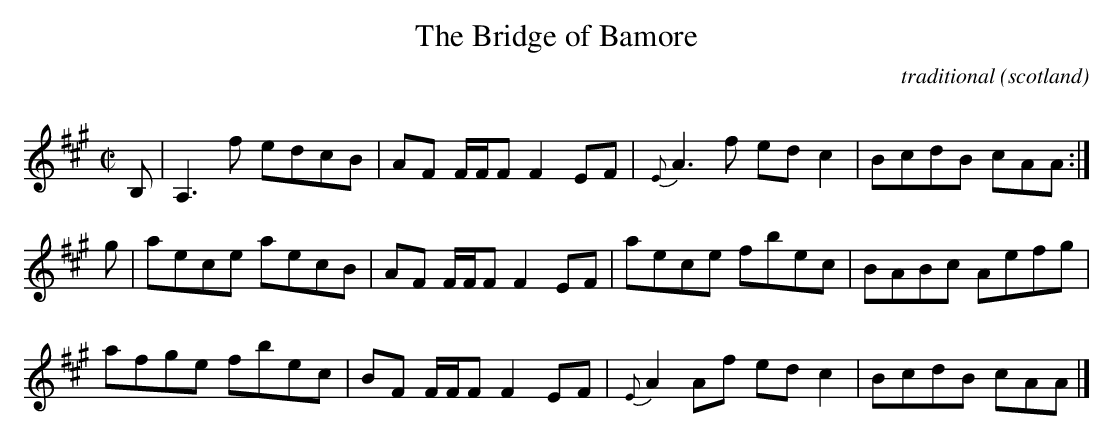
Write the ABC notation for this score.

X:1
T:The Bridge of Bamore
O:scotland
C:traditional
Q:333
L:1/8
M:C|
K:A
B,|A,3 f edcB|AF F/F/F F2 EF|{E}A3 f ed c2|BcdB cAA:|
g|aece aecB|AF F/F/F F2 EF|aece fbec|BABc Aefg|
afge fbec|BF F/F/F F2 EF|{E}A2 Af ed c2|BcdB cAA|]
